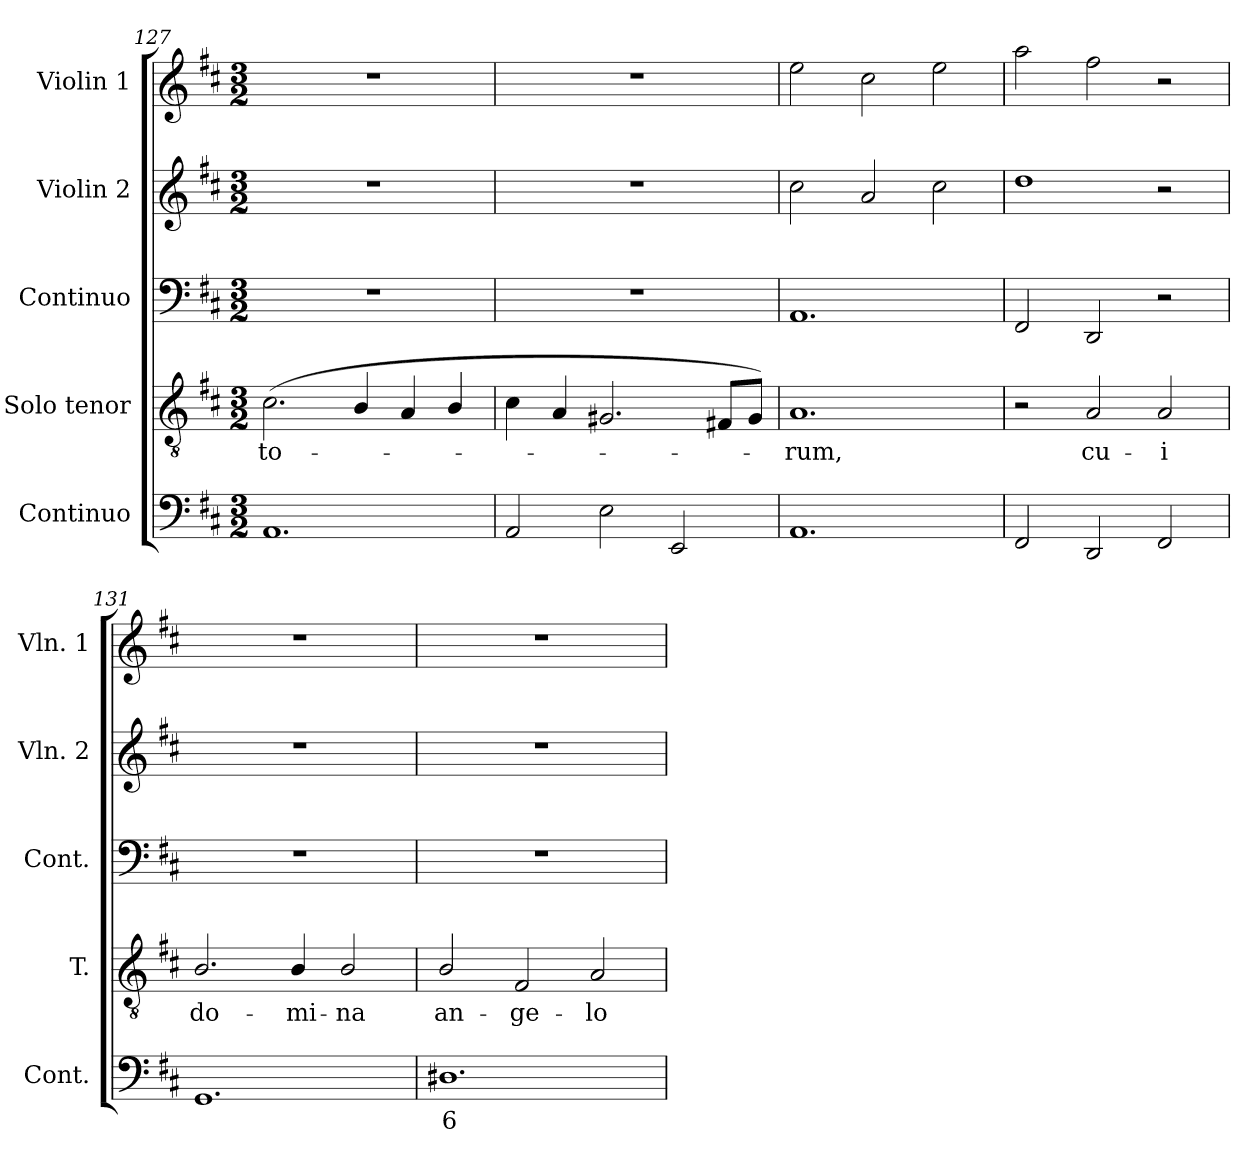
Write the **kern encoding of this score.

**kern	**text	**kern	**text	**kern	**kern	**kern
*part5	*part5	*part4	*part4	*part3	*part2	*part1
*staff5	*staff5	*staff4	*staff4	*staff3	*staff2	*staff1
*I"Continuo	*	*I"Solo tenor	*	*I"Continuo	*I"Violin 2	*I"Violin 1
*I'Cont.	*	*I'T.	*	*I'Cont.	*I'Vln. 2	*I'Vln. 1
!!LO:LB:g=z
*clefF4	*	*clefGv2	*	*clefF4	*clefG2	*clefG2
*	*	*ITrd7c12	*	*	*	*
*k[f#c#]	*	*k[f#c#]	*	*k[f#c#]	*k[f#c#]	*k[f#c#]
*D:	*	*D:	*	*D:	*D:	*D:
*M3/2	*	*M3/2	*	*M3/2	*M3/2	*M3/2
=127	=127	=127	=127	=127	=127	=127
!	!	!	!LO:LY:b:color=#000000	!LO:N:vis=1	!LO:N:vis=1	!LO:N:vis=1
1.AAi	.	(2.C#i\	-to-	1.r	1.r	1.r
.	.	4BBi/	.	.	.	.
.	.	4AAi/	.	.	.	.
.	.	4BBi/	.	.	.	.
=128	=128	=128	=128	=128	=128	=128
!	!	!	!	!LO:N:vis=1	!LO:N:vis=1	!LO:N:vis=1
2AAi/	.	4C#i\	.	1.r	1.r	1.r
.	.	4AAi/	.	.	.	.
2Ei\	.	2.GG#Xi/	.	.	.	.
2EEi/	.	.	.	.	.	.
.	.	8FF#Xi/L	.	.	.	.
.	.	8GG#i/J)	.	.	.	.
=129	=129	=129	=129	=129	=129	=129
!	!	!	!LO:LY:b:color=#000000	!	!	!
1.AAi	.	1.AAi	-rum,	1.AAi	2cc#i\	2eei\
.	.	.	.	.	2ai/	2cc#i\
.	.	.	.	.	2cc#i\	2eei\
=130	=130	=130	=130	=130	=130	=130
2FF#i/	.	2r	.	2FF#i/	1ddi	2aai\
!	!	!	!LO:LY:b:color=#000000	!	!	!
2DDi/	.	2AAi/	cu-	2DDi/	.	2ff#i\
!	!	!	!LO:LY:b:color=#000000	!	!	!
2FF#i/	.	2AAi/	-i	2r	2r	2r
=131	=131	=131	=131	=131	=131	=131
!	!	!	!LO:LY:b:color=#000000	!LO:N:vis=1	!LO:N:vis=1	!LO:N:vis=1
1.GGi	.	2.BBi/	do-	1.r	1.r	1.r
!	!	!	!LO:LY:b:color=#000000	!	!	!
.	.	4BBi/	-mi-	.	.	.
!	!	!	!LO:LY:b:color=#000000	!	!	!
.	.	2BBi/	-na	.	.	.
=132	=132	=132	=132	=132	=132	=132
!	!LO:LY:b:color=#000000	!	!	!	!	!
!	!	!	!LO:LY:b:color=#000000	!LO:N:vis=1	!LO:N:vis=1	!LO:N:vis=1
1.D#Xi	6	2BBi/	an-	1.r	1.r	1.r
!	!	!	!LO:LY:b:color=#000000	!	!	!
.	.	2FF#i/	-ge-	.	.	.
!	!	!	!LO:LY:b:color=#000000	!	!	!
.	.	2AAi/	-lo-	.	.	.
=	=	=	=	=	=	=
*-	*-	*-	*-	*-	*-	*-
